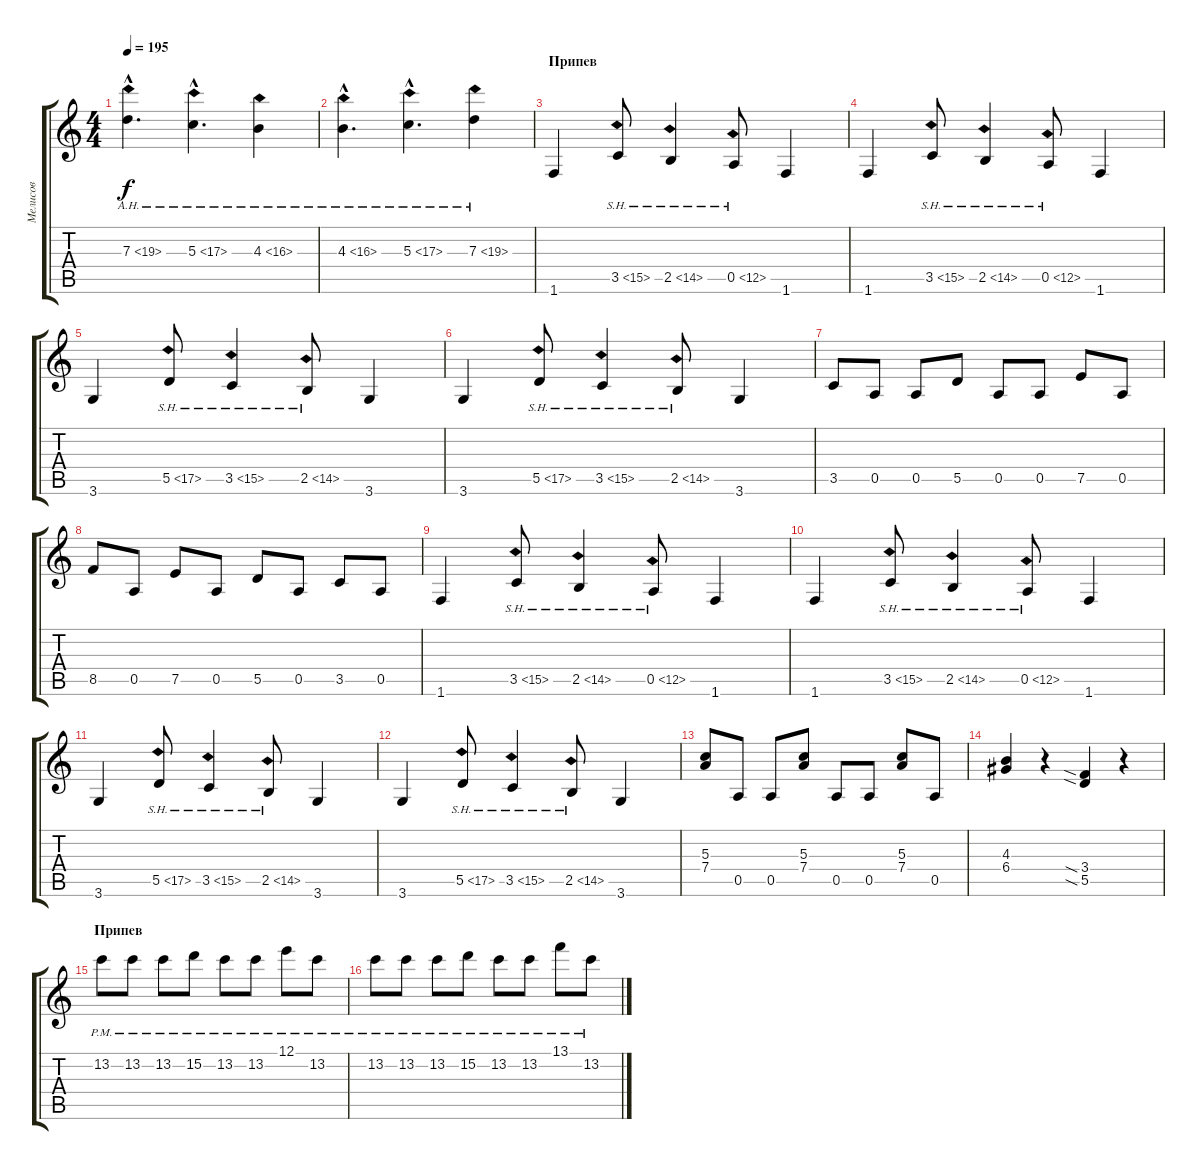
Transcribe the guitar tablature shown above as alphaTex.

\track ("Мелисов" "Мелисов") {instrument distortionguitar}
\staff {score tabs}
\tuning (E4 B3 G3 D3 A2 E2) {hide}
\ts (4 4)
\tempo 195
\clef g2
\ks c
7.3{ah 12 hac}.4{d dy f} 5.3{ah 12 hac}.4{d} 4.3{ah 12}.4 |
4.3{ah 12 hac}.4{d} 5.3{ah 12 hac}.4{d} 7.3{ah 12}.4 |
\section ("" "Припев")
1.6.4 3.5{sh 12}.8 2.5{sh 12}.4 0.5{sh 12}.8 1.6.4 |
1.6.4 3.5{sh 12}.8 2.5{sh 12}.4 0.5{sh 12}.8 1.6.4 |
3.6.4 5.5{sh 12}.8 3.5{sh 12}.4 2.5{sh 12}.8 3.6.4 |
3.6.4 5.5{sh 12}.8 3.5{sh 12}.4 2.5{sh 12}.8 3.6.4 |
3.5.8 0.5.8 0.5.8 5.5.8 0.5.8 0.5.8 7.5.8 0.5.8 |
8.5.8 0.5.8 7.5.8 0.5.8 5.5.8 0.5.8 3.5.8 0.5.8 |
1.6.4 3.5{sh 12}.8 2.5{sh 12}.4 0.5{sh 12}.8 1.6.4 |
1.6.4 3.5{sh 12}.8 2.5{sh 12}.4 0.5{sh 12}.8 1.6.4 |
3.6.4 5.5{sh 12}.8 3.5{sh 12}.4 2.5{sh 12}.8 3.6.4 |
3.6.4 5.5{sh 12}.8 3.5{sh 12}.4 2.5{sh 12}.8 3.6.4 |
(5.3 7.4).8 0.5.8 0.5.8 (5.3 7.4).8 0.5.8 0.5.8 (5.3 7.4).8 0.5.8 |
(4.3 6.4).4 r.4 (3.4{sia} 5.5{sia}).4 r.4 |
\section ("" "Припев")
13.2{pm}.8 13.2{pm}.8 13.2{pm}.8 15.2{pm}.8 13.2{pm}.8 13.2{pm}.8 12.1{pm}.8 13.2{pm}.8 |
13.2{pm}.8 13.2{pm}.8 13.2{pm}.8 15.2{pm}.8 13.2{pm}.8 13.2{pm}.8 13.1{pm}.8 13.2{pm}.8
